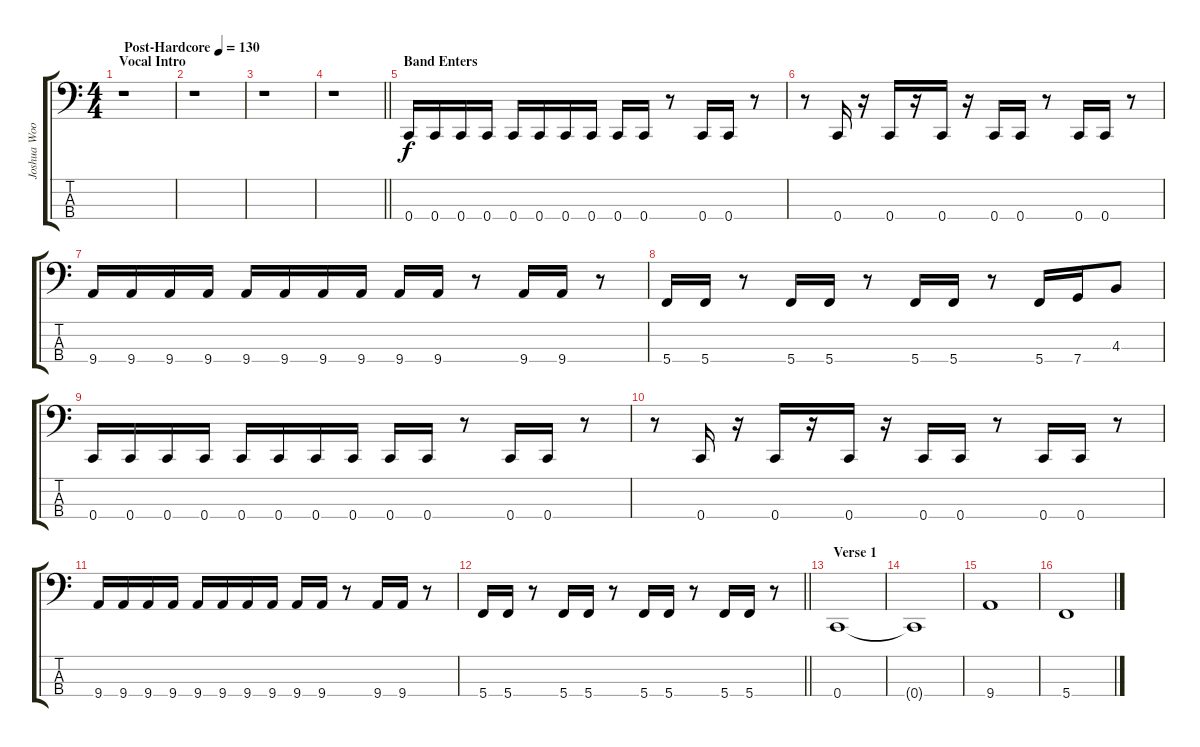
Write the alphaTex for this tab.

\track ("Joshua Woodard [Bass]" "Joshua Woo") {instrument electricbasspick}
\staff {score tabs}
\tuning (F2 C2 G1 C1) {hide}
\ts (4 4)
\section ("" "Vocal Intro")
\tempo (130 "Post-Hardcore")
\clef f4
\ks c
r.1{dy f instrument electricbasspick} |
r.1 |
r.1 |
\barLineRight lightlight
r.1 |
\section ("" "Band Enters")
0.4.16 0.4.16 0.4.16 0.4.16 0.4.16 0.4.16 0.4.16 0.4.16 0.4.16 0.4.16 r.8 0.4.16 0.4.16 r.8 |
r.8 0.4.16 r.16 0.4.16 r.16 0.4.16 r.16 0.4.16 0.4.16 r.8 0.4.16 0.4.16 r.8 |
9.4.16 9.4.16 9.4.16 9.4.16 9.4.16 9.4.16 9.4.16 9.4.16 9.4.16 9.4.16 r.8 9.4.16 9.4.16 r.8 |
5.4.16 5.4.16 r.8 5.4.16 5.4.16 r.8 5.4.16 5.4.16 r.8 5.4.16 7.4.16 4.3.8 |
0.4.16 0.4.16 0.4.16 0.4.16 0.4.16 0.4.16 0.4.16 0.4.16 0.4.16 0.4.16 r.8 0.4.16 0.4.16 r.8 |
r.8 0.4.16 r.16 0.4.16 r.16 0.4.16 r.16 0.4.16 0.4.16 r.8 0.4.16 0.4.16 r.8 |
9.4.16 9.4.16 9.4.16 9.4.16 9.4.16 9.4.16 9.4.16 9.4.16 9.4.16 9.4.16 r.8 9.4.16 9.4.16 r.8 |
\barLineRight lightlight
5.4.16 5.4.16 r.8 5.4.16 5.4.16 r.8 5.4.16 5.4.16 r.8 5.4.16 5.4.16 r.8 |
\section ("" " Verse 1")
0.4.1 |
0.4{t}.1 |
9.4.1 |
5.4.1
